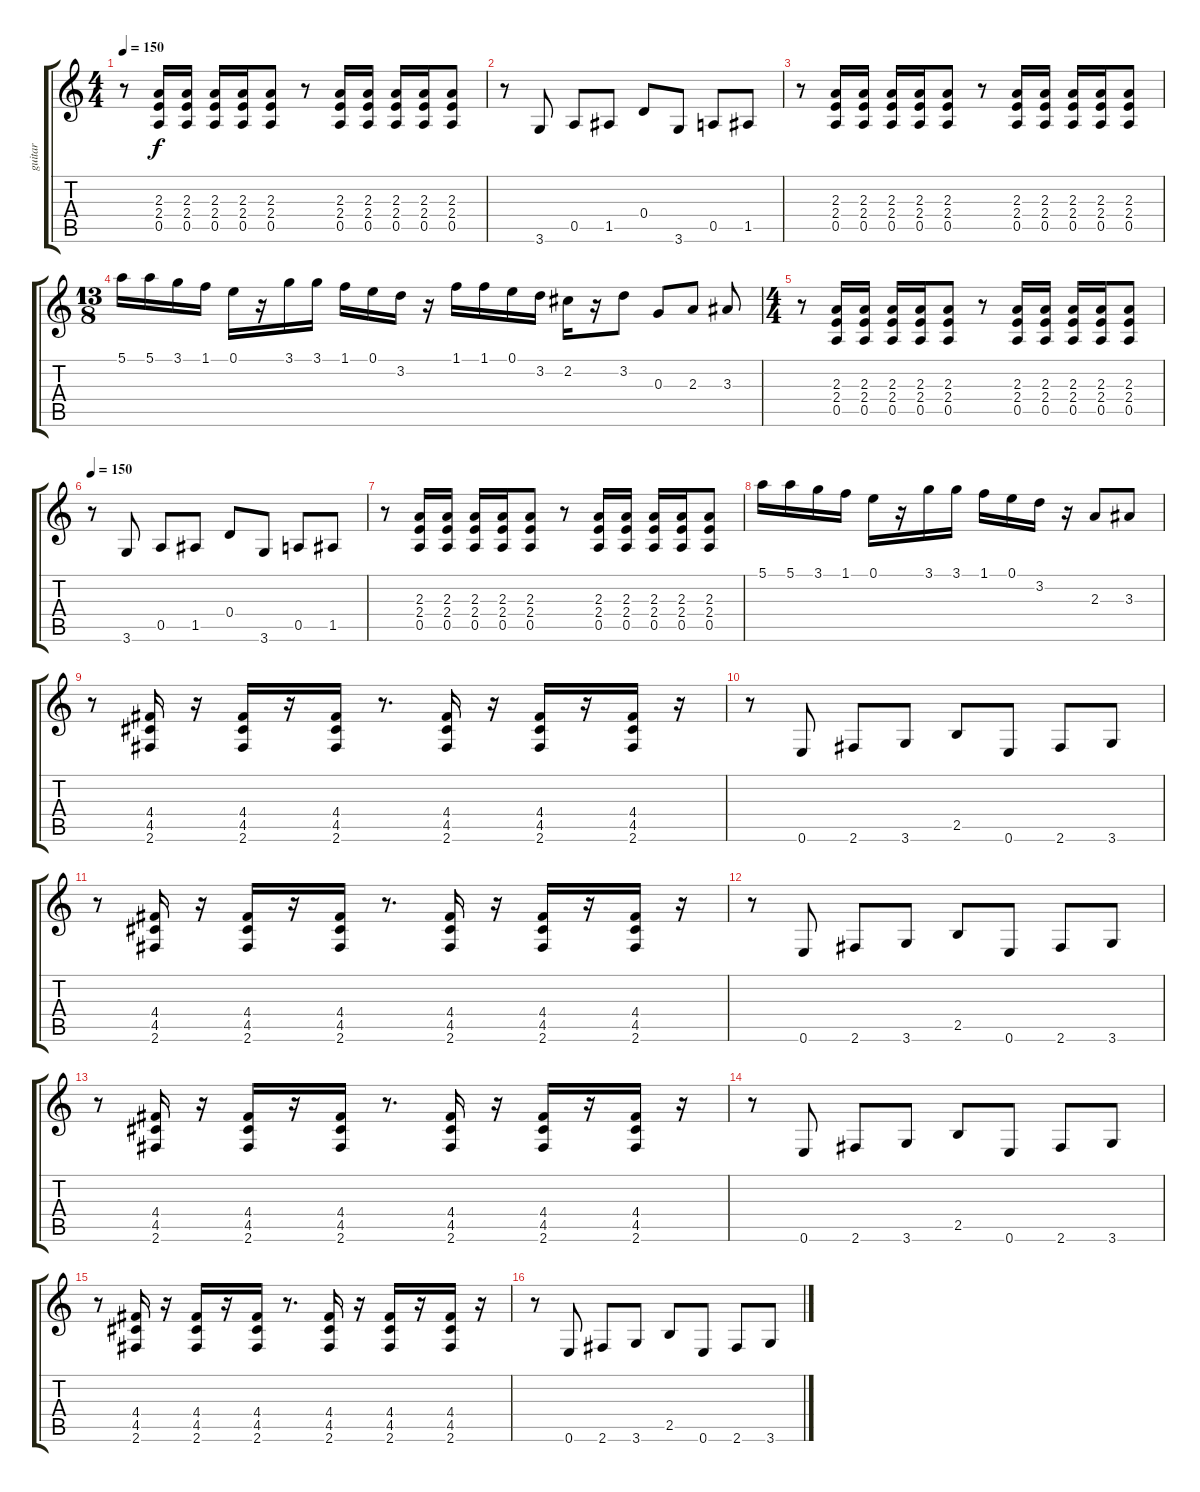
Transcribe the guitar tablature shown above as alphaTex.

\track ("guitar" "guitar") {instrument distortionguitar}
\staff {score tabs}
\tuning (E4 B3 G3 D3 A2 E2) {hide}
\ts (4 4)
\tempo 150
\clef g2
\ks c
r.8{dy f} (2.3 2.4 0.5).16 (2.3 2.4 0.5).16 (2.3 2.4 0.5).16 (2.3 2.4 0.5).16 (2.3 2.4 0.5).8 r.8 (2.3 2.4 0.5).16 (2.3 2.4 0.5).16 (2.3 2.4 0.5).16 (2.3 2.4 0.5).16 (2.3 2.4 0.5).8 |
r.8 3.6.8 0.5.8 1.5.8 0.4.8 3.6.8 0.5.8 1.5.8 |
r.8 (2.3 2.4 0.5).16 (2.3 2.4 0.5).16 (2.3 2.4 0.5).16 (2.3 2.4 0.5).16 (2.3 2.4 0.5).8 r.8 (2.3 2.4 0.5).16 (2.3 2.4 0.5).16 (2.3 2.4 0.5).16 (2.3 2.4 0.5).16 (2.3 2.4 0.5).8 |
\ts (13 8)
5.1.16 5.1.16 3.1.16 1.1.16 0.1.16 r.16 3.1.16 3.1.16 1.1.16 0.1.16 3.2.16 r.16 1.1.16 1.1.16 0.1.16 3.2.16 2.2.16 r.16 3.2.8 0.3.8 2.3.8 3.3.8 |
\ts (4 4)
r.8 (2.3 2.4 0.5).16 (2.3 2.4 0.5).16 (2.3 2.4 0.5).16 (2.3 2.4 0.5).16 (2.3 2.4 0.5).8 r.8 (2.3 2.4 0.5).16 (2.3 2.4 0.5).16 (2.3 2.4 0.5).16 (2.3 2.4 0.5).16 (2.3 2.4 0.5).8 |
\tempo 150
r.8 3.6.8 0.5.8 1.5.8 0.4.8 3.6.8 0.5.8 1.5.8 |
r.8 (2.3 2.4 0.5).16 (2.3 2.4 0.5).16 (2.3 2.4 0.5).16 (2.3 2.4 0.5).16 (2.3 2.4 0.5).8 r.8 (2.3 2.4 0.5).16 (2.3 2.4 0.5).16 (2.3 2.4 0.5).16 (2.3 2.4 0.5).16 (2.3 2.4 0.5).8 |
5.1.16 5.1.16 3.1.16 1.1.16 0.1.16 r.16 3.1.16 3.1.16 1.1.16 0.1.16 3.2.16 r.16 2.3.8 3.3.8 |
r.8 (4.4 4.5 2.6).16 r.16 (4.4 4.5 2.6).16 r.16 (4.4 4.5 2.6).16 r.8{d} (4.4 4.5 2.6).16 r.16 (4.4 4.5 2.6).16 r.16 (4.4 4.5 2.6).16 r.16 |
r.8 0.6.8 2.6.8 3.6.8 2.5.8 0.6.8 2.6.8 3.6.8 |
r.8 (4.4 4.5 2.6).16 r.16 (4.4 4.5 2.6).16 r.16 (4.4 4.5 2.6).16 r.8{d} (4.4 4.5 2.6).16 r.16 (4.4 4.5 2.6).16 r.16 (4.4 4.5 2.6).16 r.16 |
r.8 0.6.8 2.6.8 3.6.8 2.5.8 0.6.8 2.6.8 3.6.8 |
r.8 (4.4 4.5 2.6).16 r.16 (4.4 4.5 2.6).16 r.16 (4.4 4.5 2.6).16 r.8{d} (4.4 4.5 2.6).16 r.16 (4.4 4.5 2.6).16 r.16 (4.4 4.5 2.6).16 r.16 |
r.8 0.6.8 2.6.8 3.6.8 2.5.8 0.6.8 2.6.8 3.6.8 |
r.8 (4.4 4.5 2.6).16 r.16 (4.4 4.5 2.6).16 r.16 (4.4 4.5 2.6).16 r.8{d} (4.4 4.5 2.6).16 r.16 (4.4 4.5 2.6).16 r.16 (4.4 4.5 2.6).16 r.16 |
r.8 0.6.8 2.6.8 3.6.8 2.5.8 0.6.8 2.6.8 3.6.8
